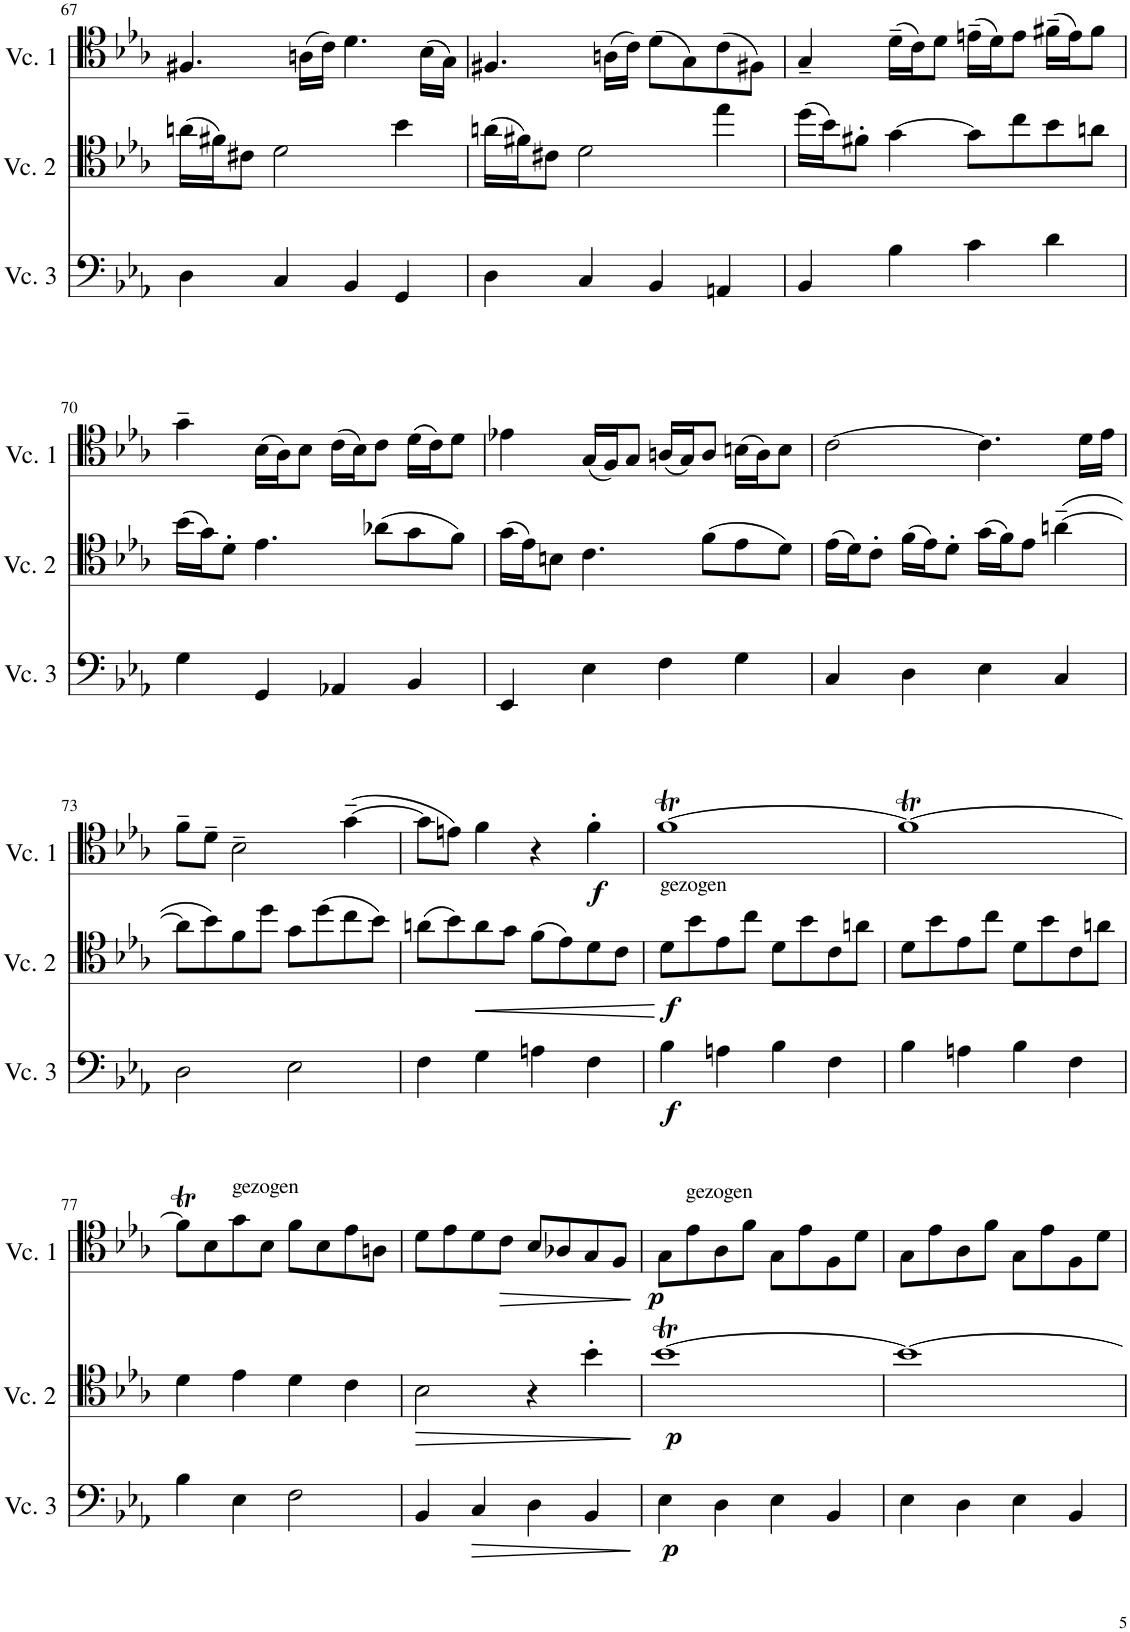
**kern	**dynam	**kern	**dynam	**kern	**dynam
*part3	*part3	*part2	*part2	*part1	*part1
*staff3	*staff3	*staff2	*staff2	*staff1	*staff1
*I"Cello 3	*	*I"Cello 2	*	*I"Cello 1	*
!!LO:PB:g=z
*clefF4	*	*clefC4	*	*clefC4	*
*k[b-e-a-]	*	*k[b-e-a-]	*	*k[b-e-a-]	*
*M2/2	*	*M2/2	*	*M2/2	*
*met(c|)	*	*met(c|)	*	*met(c|)	*
=67	=67	=67	=67	=67	=67
4D\	.	(16an\LL	.	4.F#X/	.
.	.	16f#X\J)	.	.	.
.	.	8c#X\J	.	.	.
4C/	.	2d\	.	.	.
.	.	.	.	(16An\LL	.
.	.	.	.	16c\JJ)	.
4BB-/	.	.	.	4.d\	.
4GG/	.	4b-\	.	.	.
.	.	.	.	(16B-\LL	.
.	.	.	.	16G\JJ)	.
=68	=68	=68	=68	=68	=68
4D\	.	(16an\LL	.	4.F#X/	.
.	.	16f#X\J)	.	.	.
.	.	8c#X\J	.	.	.
4C/	.	2d\	.	.	.
.	.	.	.	(16An\LL	.
.	.	.	.	16c\JJ)	.
4BB-/	.	.	.	(8d\L	.
.	.	.	.	8G\)	.
4AAn/	.	4ee-\	.	(8c\	.
.	.	.	.	8F#X\J)	.
=69	=69	=69	=69	=69	=69
4BB-/	.	(16dd\LL	.	4G~/	.
.	.	16b-\J)	.	.	.
.	.	8f#X'\J	.	.	.
4B-\	.	[4g\	.	(16d~\LL	.
.	.	.	.	16c\J)	.
.	.	.	.	8d\J	.
4c\	.	8g\L]	.	(16en~\LL	.
.	.	.	.	16d\J)	.
.	.	8cc\	.	8e\J	.
4d\	.	8b-\	.	(16f#X~\LL	.
.	.	.	.	16e\J)	.
.	.	8an\J	.	8f#\J	.
!!LO:LB:g=z
=70	=70	=70	=70	=70	=70
4G\	.	(16b-\LL	.	4g~\	.
.	.	16g\J)	.	.	.
.	.	8d'\J	.	.	.
4GG/	.	4.e-\	.	(16B-\LL	.
.	.	.	.	16A-\J)	.
.	.	.	.	8B-\J	.
4AA-X/	.	.	.	(16c\LL	.
.	.	.	.	16B-\J)	.
.	.	(8a-X\L	.	8c\J	.
4BB-/	.	8g\	.	(16d\LL	.
.	.	.	.	16c\J)	.
.	.	8f\J)	.	8d\J	.
=71	=71	=71	=71	=71	=71
4EE-/	.	(16g\LL	.	4e-X\	.
.	.	16e-\J)	.	.	.
.	.	8Bn\J	.	.	.
4E-\	.	4.c\	.	(16G/LL	.
.	.	.	.	16F/J)	.
.	.	.	.	8G/J	.
4F\	.	.	.	(16An/LL	.
.	.	.	.	16G/J)	.
.	.	(8f\L	.	8A/J	.
4G\	.	8e-\	.	(16Bn\LL	.
.	.	.	.	16A\J)	.
.	.	8d\J)	.	8B\J	.
=72	=72	=72	=72	=72	=72
4C/	.	(16e-\LL	.	[2c\	.
.	.	16d\J)	.	.	.
.	.	8c'\J	.	.	.
4D\	.	(16f\LL	.	.	.
.	.	16e-\J)	.	.	.
.	.	8d'\J	.	.	.
4E-\	.	(16g\LL	.	4.c\]	.
.	.	16f\J)	.	.	.
.	.	8e-\J	.	.	.
4C/	.	([4an~\	.	.	.
.	.	.	.	16d\LL	.
.	.	.	.	16e-\JJ	.
!!LO:LB:g=z
=73	=73	=73	=73	=73	=73
2D\	.	8a\L]	.	8f~\L	.
.	.	8b-\)	.	8d~\J	.
.	.	8f\	.	2B-~\	.
.	.	8dd\J	.	.	.
2E-\	.	8g\L	.	.	.
.	.	(8dd\	.	.	.
.	.	8cc\	.	([4g~\	.
.	.	8b-\J)	.	.	.
=74	=74	=74	=74	=74	=74
4F\	.	(8an\L	.	8g\L]	.
.	.	8b-\)	.	8en\J)	.
!	!	!	!LO:HP:b	!	!
4G\	.	8a\	<	4f\	.
.	.	8g\J	.	.	.
4An\	.	(8f\L	.	4r	.
.	.	8e-\)	.	.	.
!	!	!	!	!	!LO:DY:b
4F\	.	8d\	.	4f'\	f
.	.	8c\J	.	.	.
.	.	.	[	.	.
=75	=75	=75	=75	=75	=75
!	!	!LO:TX:a:t=gezogen	!	!	!
!	!LO:DY:b	!	!LO:DY:b	!	!
4B-\	f	8d\L	f	[1fT	.
.	.	8b-\	.	.	.
4An\	.	8e-\	.	.	.
.	.	8cc\J	.	.	.
4B-\	.	8d\L	.	.	.
.	.	8b-\	.	.	.
4F\	.	8c\	.	.	.
.	.	8an\J	.	.	.
=76	=76	=76	=76	=76	=76
4B-\	.	8d\L	.	1fT_	.
.	.	8b-\	.	.	.
4An\	.	8e-\	.	.	.
.	.	8cc\J	.	.	.
4B-\	.	8d\L	.	.	.
.	.	8b-\	.	.	.
4F\	.	8c\	.	.	.
.	.	8an\J	.	.	.
!!LO:LB:g=z
=77	=77	=77	=77	=77	=77
4B-\	.	4d\	.	8fT\L]	.
.	.	.	.	8B-\	.
!	!	!	!	!LO:TX:a:t=gezogen	!
4E-\	.	4e-\	.	8g\	.
.	.	.	.	8B-\J	.
2F\	.	4d\	.	8f\L	.
.	.	.	.	8B-\	.
.	.	4c\	.	8e-\	.
.	.	.	.	8An\J	.
=78	=78	=78	=78	=78	=78
!	!	!	!LO:HP:b	!	!
4BB-/	.	2B-\	>	8d\L	.
.	.	.	.	8e-\	.
!	!LO:HP:b	!	!	!	!
4C/	>	.	.	8d\	.
!	!	!	!	!	!LO:HP:b
.	.	.	.	8c\J	>
4D\	.	4r	.	8B-/L	.
.	.	.	.	8A-X/	.
4BB-/	.	4b-'\	.	8G/	.
.	.	.	.	8F/J	.
.	]	.	]	.	]
=79	=79	=79	=79	=79	=79
!	!LO:DY:b	!	!LO:DY:b	!	!LO:DY:b
4E-\	p	[1b-T	p	8G\L	p
!	!	!	!	!LO:TX:a:t=gezogen	!
.	.	.	.	8e-\	.
4D\	.	.	.	8A-\	.
.	.	.	.	8f\J	.
4E-\	.	.	.	8G\L	.
.	.	.	.	8e-\	.
4BB-/	.	.	.	8F\	.
.	.	.	.	8d\J	.
=80	=80	=80	=80	=80	=80
4E-\	.	1b-_	.	8G\L	.
.	.	.	.	8e-\	.
4D\	.	.	.	8A-\	.
.	.	.	.	8f\J	.
4E-\	.	.	.	8G\L	.
.	.	.	.	8e-\	.
4BB-/	.	.	.	8F\	.
.	.	.	.	8d\J	.
=	=	=	=	=	=
*-	*-	*-	*-	*-	*-
